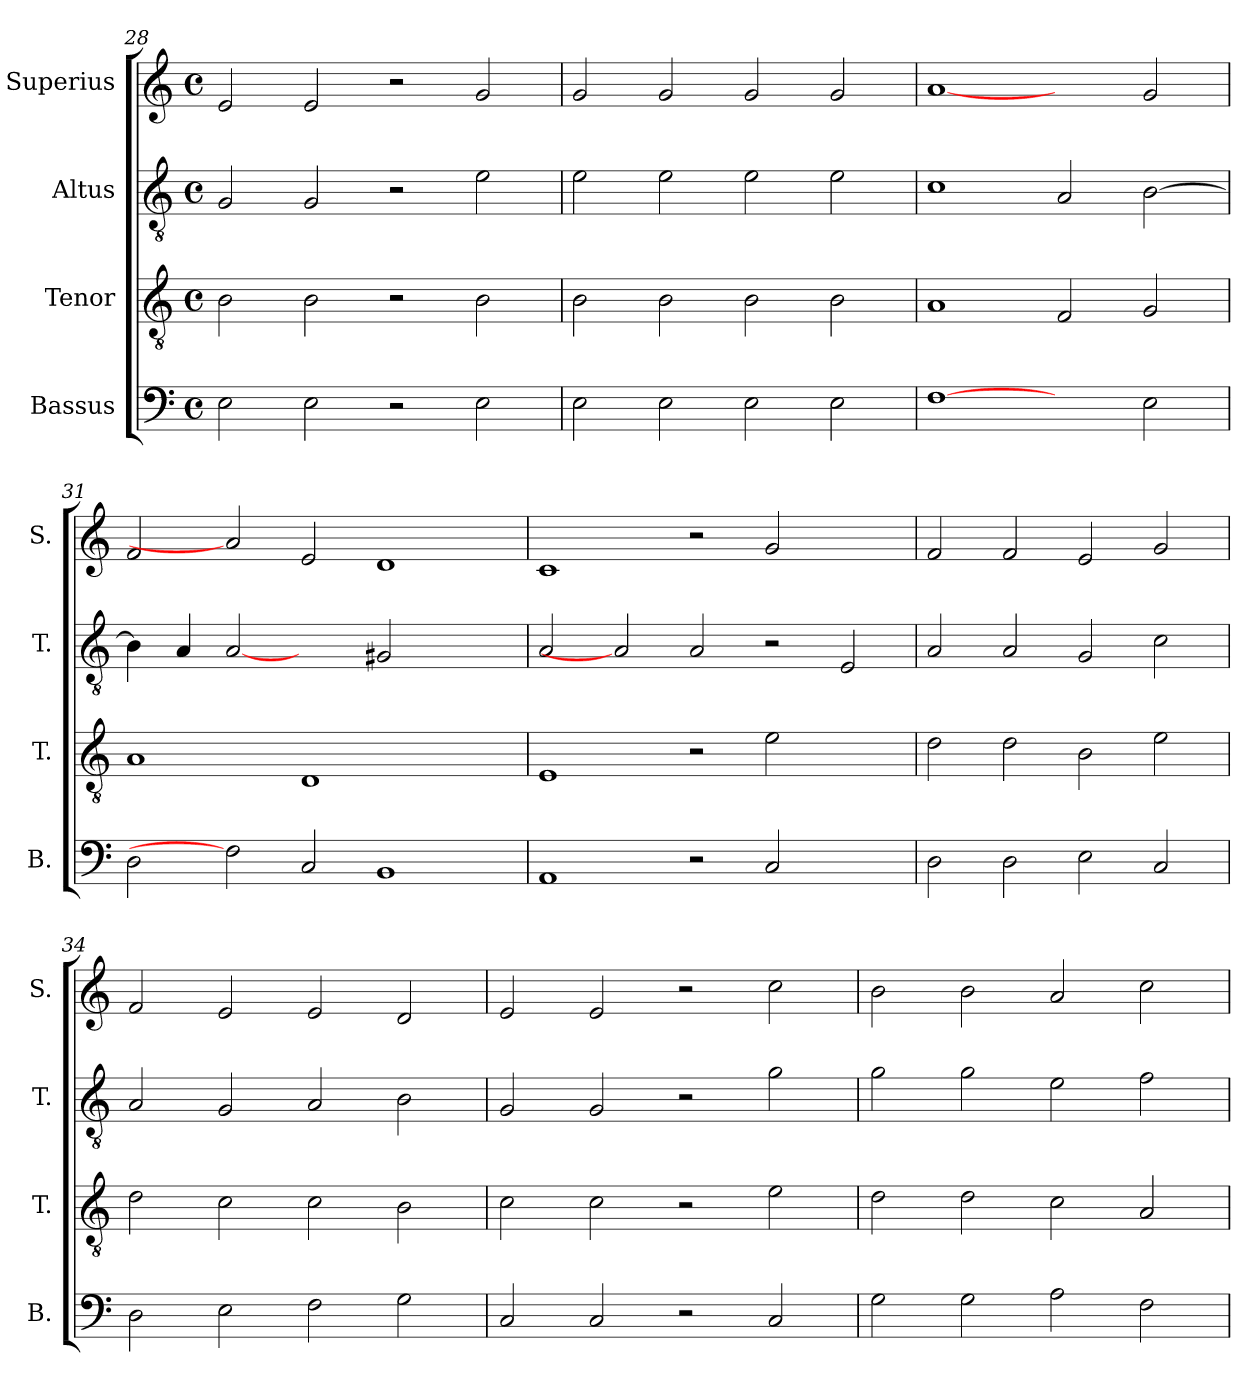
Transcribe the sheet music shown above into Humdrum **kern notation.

**kern	**kern	**kern	**kern
*part4	*part3	*part2	*part1
*staff4	*staff3	*staff2	*staff1
*I"Bassus	*I"Tenor	*I"Altus	*I"Superius
*I'B.	*I'T.	*I'T.	*I'S.
*clefF4	*clefGv2	*clefGv2	*clefG2
*	*ITrd7c12	*ITrd7c12	*
*k[]	*k[]	*k[]	*k[]
*C:	*C:	*C:	*C:
*M4/4	*M4/4	*M4/4	*M4/4
*met(c)	*met(c)	*met(c)	*met(c)
=28	=28	=28	=28
2Ei\	2BBi\	2GGi/	2ei/
2Ei\	2BBi\	2GGi/	2ei/
2r	2r	2r	2r
2Ei\	2BBi\	2Ei\	2gi/
=29	=29	=29	=29
2Ei\	2BBi\	2Ei\	2gi/
2Ei\	2BBi\	2Ei\	2gi/
2Ei\	2BBi\	2Ei\	2gi/
2Ei\	2BBi\	2Ei\	2gi/
=30	=30	=30	=30
[1Fi	1AAi	1Ci	[1ai
2ryy	2FFi/	2AAi/	2ryy
2Ei\	2GGi/	[>2BBi\	2gi/
!!LO:PB:g=z
=31	=31	=31	=31
2Di\	1AAi	4BBi\]	2fi/
.	.	4AAi/	.
2Fi]	.	[2AAi	2ai]
2Ci/	1DDi	2ryy	2ei/
1BBi	.	2GG#Xi/	1di
.	2ryy	2ryy	.
=32	=32	=32	=32
1AAi	1EEi	2AAi/	1ci
.	.	2AAi]	.
2r	2r	2AAi/	2r
2Ci/	2Ei\	2r	2gi/
2ryy	2ryy	2EEi/	2ryy
=33	=33	=33	=33
2Di\	2Di\	2AAi/	2fi/
2Di\	2Di\	2AAi/	2fi/
2Ei\	2BBi\	2GGi/	2ei/
2Ci/	2Ei\	2Ci\	2gi/
=34	=34	=34	=34
2Di\	2Di\	2AAi/	2fi/
2Ei\	2Ci\	2GGi/	2ei/
2Fi\	2Ci\	2AAi/	2ei/
2Gi\	2BBi\	2BBi\	2di/
=35	=35	=35	=35
2Ci/	2Ci\	2GGi/	2ei/
2Ci/	2Ci\	2GGi/	2ei/
2r	2r	2r	2r
2Ci/	2Ei\	2Gi\	2cci\
!!LO:LB:g=z
=36	=36	=36	=36
2Gi\	2Di\	2Gi\	2bi\
2Gi\	2Di\	2Gi\	2bi\
2Ai\	2Ci\	2Ei\	2ai/
2Fi\	2AAi/	2Fi\	2cci\
=	=	=	=
*-	*-	*-	*-
